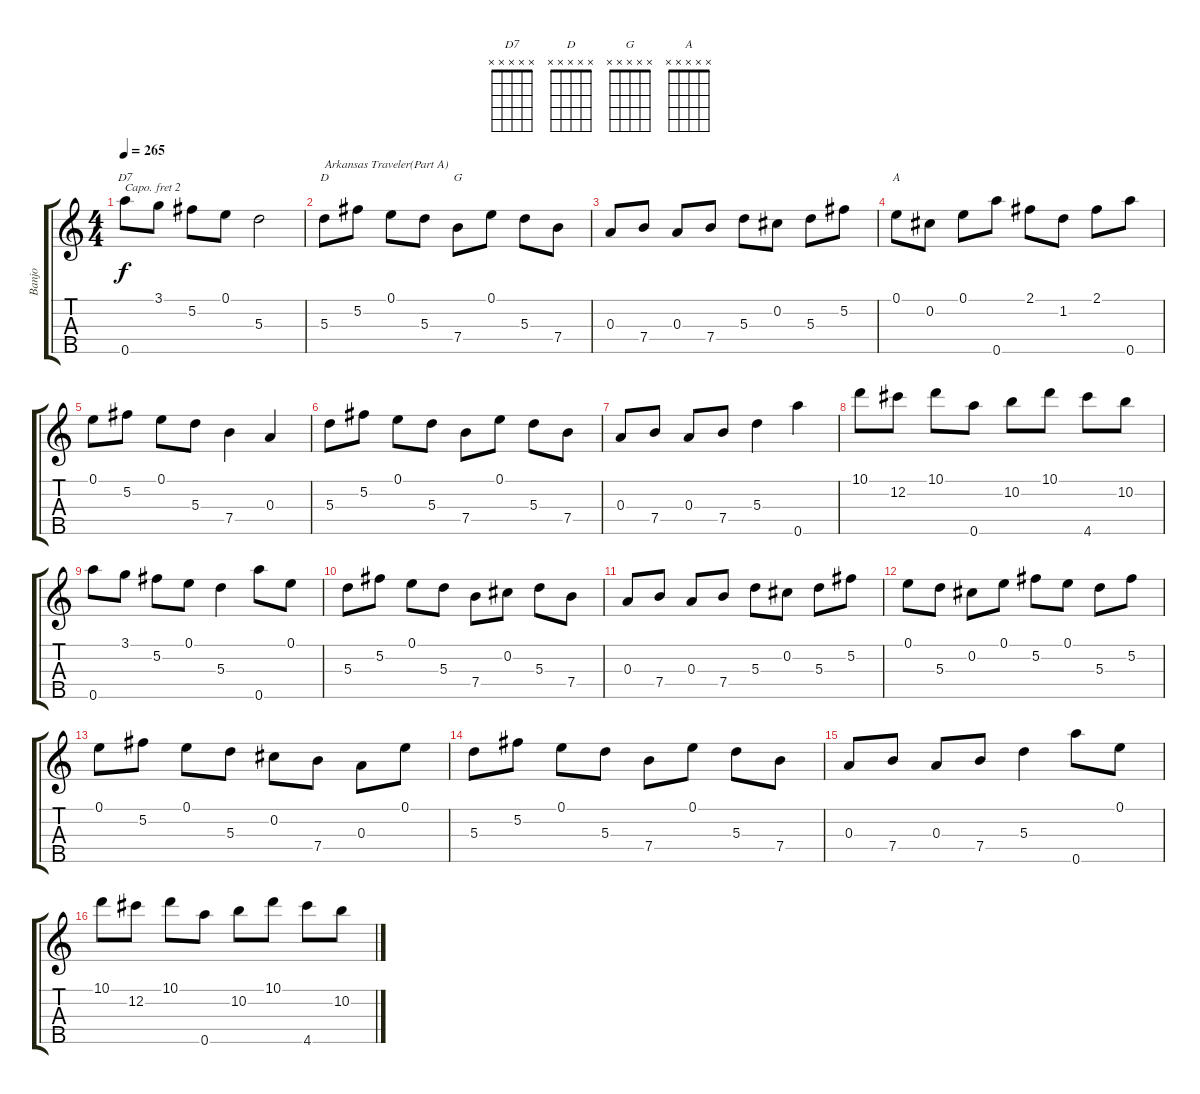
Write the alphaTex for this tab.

\track ("Banjo" "Banjo") {instrument banjo}
\staff {score tabs}
\capo 2
\tuning (D4 B3 G3 D3 G4) {hide}
\displaytranspose 12
\chord ("D7" x x x x x) {firstfret 0}
\chord ("D" x x x x x) {firstfret 0}
\chord ("G" x x x x x) {firstfret 0}
\chord ("A" x x x x x) {firstfret 0}
\ts (4 4)
\tempo 265
\clef g2
\ks c
0.5.8{ch "D7" dy f} 3.1.8 5.2.8 0.1.8 5.3.2 |
5.3.8{ch "D" txt "Arkansas Traveler(Part A)"} 5.2.8 0.1.8 5.3.8 7.4.8{ch "G"} 0.1.8 5.3.8 7.4.8 |
0.3.8 7.4.8 0.3.8 7.4.8 5.3.8 0.2.8 5.3.8 5.2.8 |
0.1.8{ch "A"} 0.2.8 0.1.8 0.5.8 2.1.8 1.2.8 2.1.8 0.5.8 |
0.1.8 5.2.8 0.1.8 5.3.8 7.4.4 0.3.4 |
5.3.8 5.2.8 0.1.8 5.3.8 7.4.8 0.1.8 5.3.8 7.4.8 |
0.3.8 7.4.8 0.3.8 7.4.8 5.3.4 0.5.4 |
10.1.8 12.2.8 10.1.8 0.5.8 10.2.8 10.1.8 4.5.8 10.2.8 |
0.5.8 3.1.8 5.2.8 0.1.8 5.3.4 0.5.8 0.1.8 |
5.3.8 5.2.8 0.1.8 5.3.8 7.4.8 0.2.8 5.3.8 7.4.8 |
0.3.8 7.4.8 0.3.8 7.4.8 5.3.8 0.2.8 5.3.8 5.2.8 |
0.1.8 5.3.8 0.2.8 0.1.8 5.2.8 0.1.8 5.3.8 5.2.8 |
0.1.8 5.2.8 0.1.8 5.3.8 0.2.8 7.4.8 0.3.8 0.1.8 |
5.3.8 5.2.8 0.1.8 5.3.8 7.4.8 0.1.8 5.3.8 7.4.8 |
0.3.8 7.4.8 0.3.8 7.4.8 5.3.4 0.5.8 0.1.8 |
10.1.8 12.2.8 10.1.8 0.5.8 10.2.8 10.1.8 4.5.8 10.2.8
